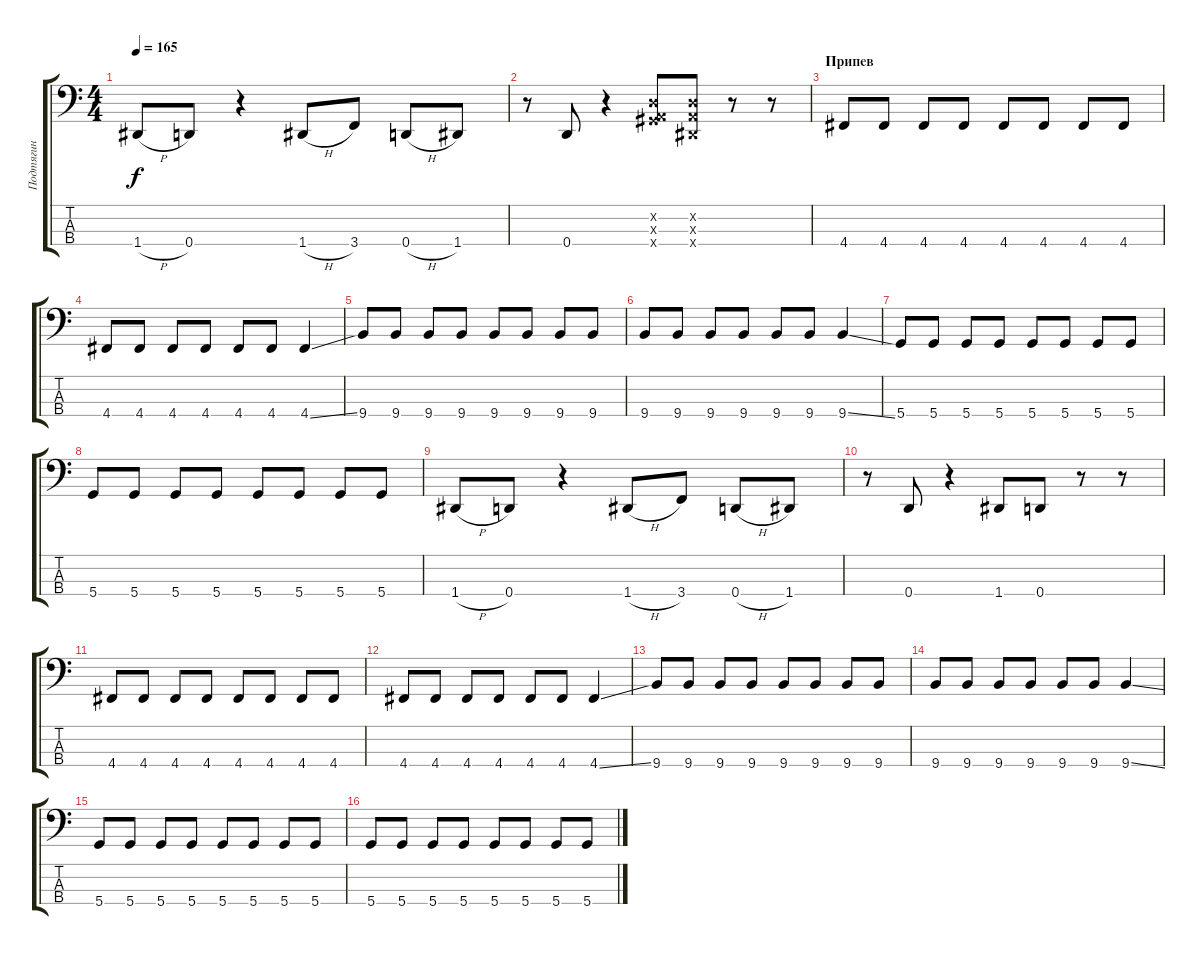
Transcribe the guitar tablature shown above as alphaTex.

\track ("Подтягин" "Подтягин") {instrument electricbasspick}
\staff {score tabs}
\tuning (G2 D2 A1 D1) {hide}
\ts (4 4)
\tempo 165
\clef f4
\ks c
1.4{h}.8{dy f} 0.4.8 r.4 1.4{h}.8 3.4.8 0.4{h}.8 1.4.8 |
r.8 0.4.8 r.4 (0.2{x} 0.3{x} 6.4{x}).8 (0.2{x} 0.3{x} 1.4{x}).8 r.8 r.8 |
\section ("" "Припев")
4.4.8 4.4.8 4.4.8 4.4.8 4.4.8 4.4.8 4.4.8 4.4.8 |
4.4.8 4.4.8 4.4.8 4.4.8 4.4.8 4.4.8 4.4{ss}.4 |
9.4.8 9.4.8 9.4.8 9.4.8 9.4.8 9.4.8 9.4.8 9.4.8 |
9.4.8 9.4.8 9.4.8 9.4.8 9.4.8 9.4.8 9.4{ss}.4 |
5.4.8 5.4.8 5.4.8 5.4.8 5.4.8 5.4.8 5.4.8 5.4.8 |
5.4.8 5.4.8 5.4.8 5.4.8 5.4.8 5.4.8 5.4.8 5.4.8 |
1.4{h}.8 0.4.8 r.4 1.4{h}.8 3.4.8 0.4{h}.8 1.4.8 |
r.8 0.4.8 r.4 1.4.8 0.4.8 r.8 r.8 |
4.4.8 4.4.8 4.4.8 4.4.8 4.4.8 4.4.8 4.4.8 4.4.8 |
4.4.8 4.4.8 4.4.8 4.4.8 4.4.8 4.4.8 4.4{ss}.4 |
9.4.8 9.4.8 9.4.8 9.4.8 9.4.8 9.4.8 9.4.8 9.4.8 |
9.4.8 9.4.8 9.4.8 9.4.8 9.4.8 9.4.8 9.4{ss}.4 |
5.4.8 5.4.8 5.4.8 5.4.8 5.4.8 5.4.8 5.4.8 5.4.8 |
5.4.8 5.4.8 5.4.8 5.4.8 5.4.8 5.4.8 5.4.8 5.4.8
